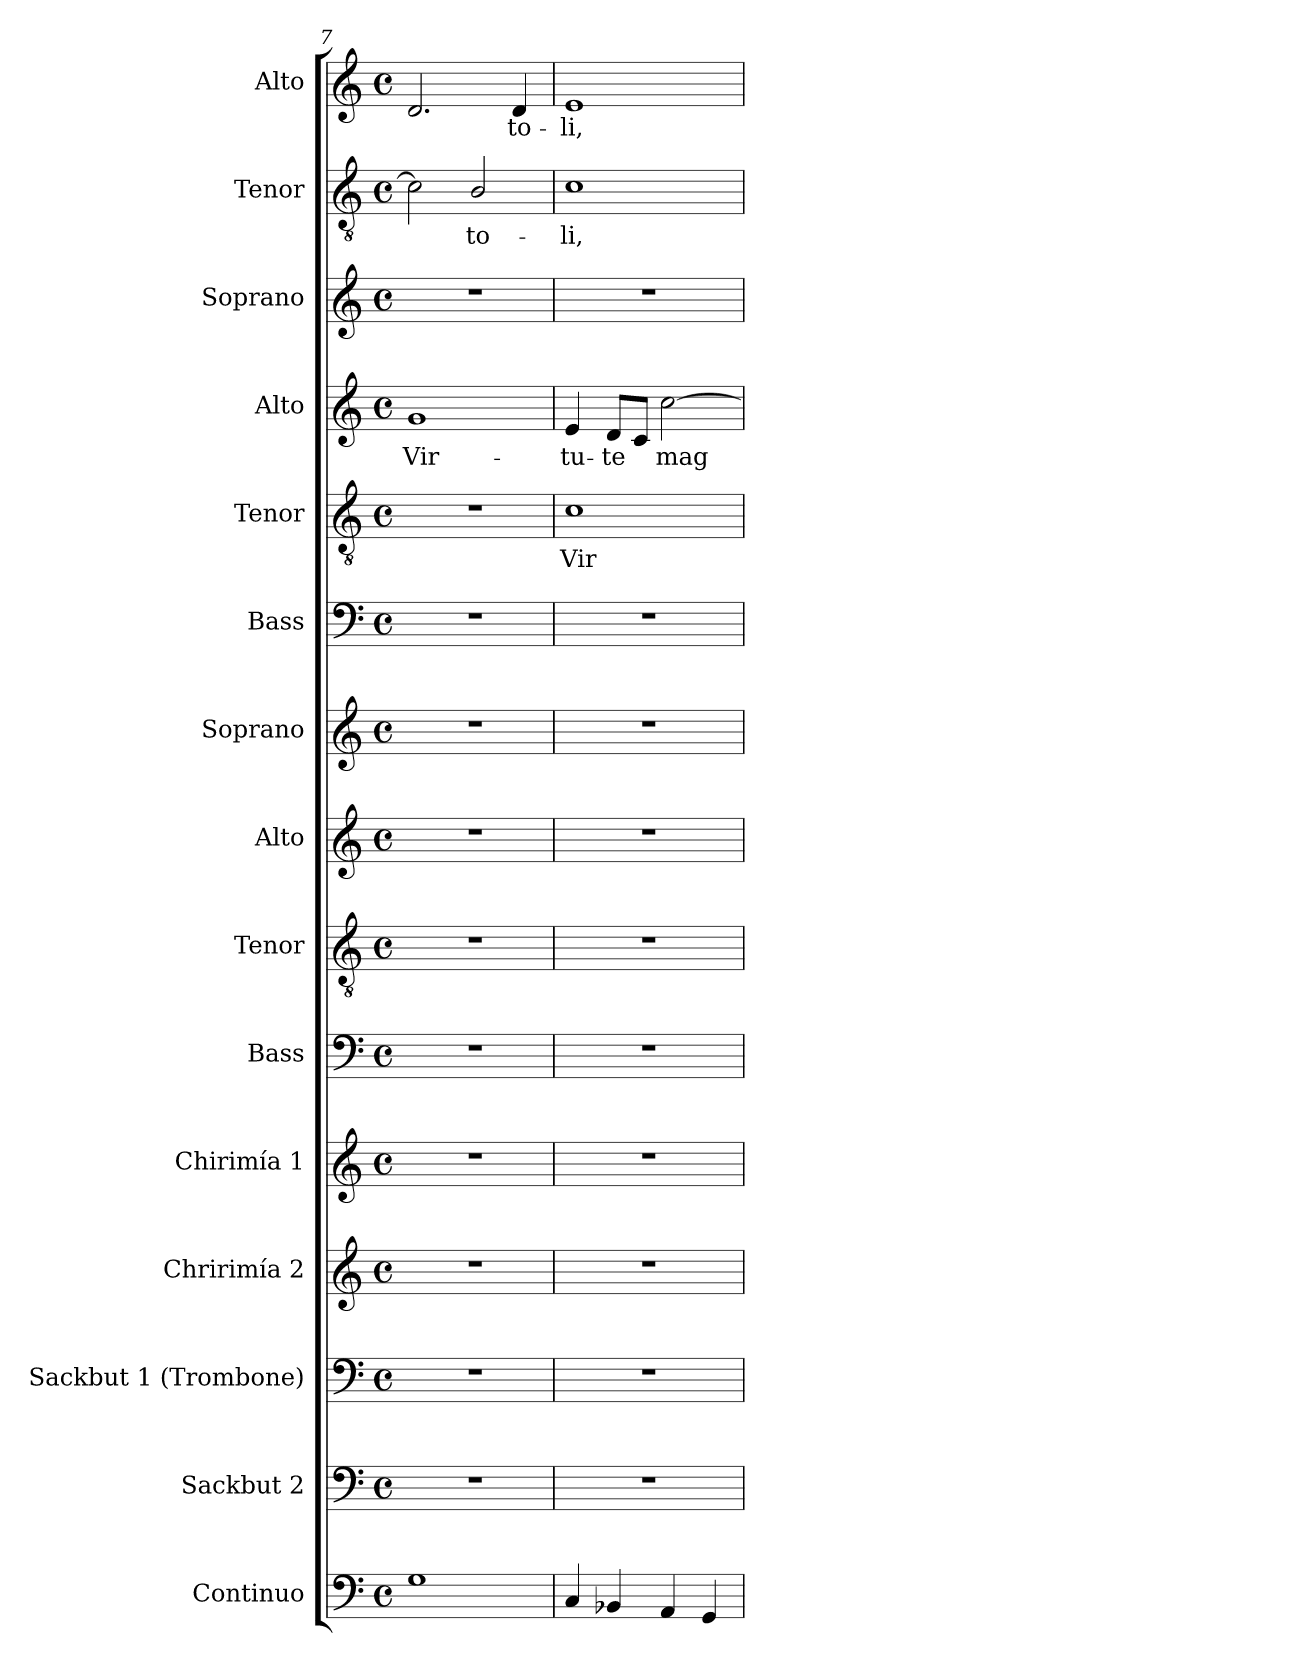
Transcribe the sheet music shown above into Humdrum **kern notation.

**kern	**kern	**kern	**kern	**kern	**kern	**kern	**kern	**kern	**kern	**kern	**text	**kern	**text	**kern	**kern	**text	**kern	**text
*part15	*part14	*part13	*part12	*part11	*part10	*part9	*part8	*part7	*part6	*part5	*part5	*part4	*part4	*part3	*part2	*part2	*part1	*part1
*staff15	*staff14	*staff13	*staff12	*staff11	*staff10	*staff9	*staff8	*staff7	*staff6	*staff5	*staff5	*staff4	*staff4	*staff3	*staff2	*staff2	*staff1	*staff1
*I"Continuo	*I"Sackbut 2	*I"Sackbut 1 (Trombone)	*I"Chririmía 2	*I"Chirimía 1	*I"Bass	*I"Tenor	*I"Alto	*I"Soprano	*I"Bass	*I"Tenor	*	*I"Alto	*	*I"Soprano	*I"Tenor	*	*I"Alto	*
*I'Cont.	*I'Scbt.	*I'Scbt.	*I'Chi.	*I'Chi.	*I'B.	*I'T.	*I'A.	*I'S.	*I'B.	*I'T.	*	*I'A.	*	*I'S.	*I'T.	*	*I'A.	*
*clefF4	*clefF4	*clefF4	*clefG2	*clefG2	*clefF4	*clefGv2	*clefG2	*clefG2	*clefF4	*clefGv2	*	*clefG2	*	*clefG2	*clefGv2	*	*clefG2	*
*	*	*	*	*	*	*ITrd7c12	*	*	*	*ITrd7c12	*	*	*	*	*ITrd7c12	*	*	*
*k[]	*k[]	*k[]	*k[]	*k[]	*k[]	*k[]	*k[]	*k[]	*k[]	*k[]	*	*k[]	*	*k[]	*k[]	*	*k[]	*
*C:	*C:	*C:	*C:	*C:	*C:	*C:	*C:	*C:	*C:	*C:	*	*C:	*	*C:	*C:	*	*C:	*
*M4/4	*M4/4	*M4/4	*M4/4	*M4/4	*M4/4	*M4/4	*M4/4	*M4/4	*M4/4	*M4/4	*	*M4/4	*	*M4/4	*M4/4	*	*M4/4	*
*met(c)	*met(c)	*met(c)	*met(c)	*met(c)	*met(c)	*met(c)	*met(c)	*met(c)	*met(c)	*met(c)	*	*met(c)	*	*met(c)	*met(c)	*	*met(c)	*
=7	=7	=7	=7	=7	=7	=7	=7	=7	=7	=7	=7	=7	=7	=7	=7	=7	=7	=7
!	!	!	!	!	!	!	!	!	!	!	!	!	!LO:LY:b:color=#000000	!	!	!	!	!
1Gi	1r	1r	1r	1r	1r	1r	1r	1r	1r	1r	.	1gi	Vir-	1r	2Ci\]	.	2.di/	.
!	!	!	!	!	!	!	!	!	!	!	!	!	!	!	!	!LO:LY:b:color=#000000	!	!
.	.	.	.	.	.	.	.	.	.	.	.	.	.	.	2BBi/	-to-	.	.
!	!	!	!	!	!	!	!	!	!	!	!	!	!	!	!	!	!	!LO:LY:b:color=#000000
.	.	.	.	.	.	.	.	.	.	.	.	.	.	.	.	.	4di/	-to-
!!LO:PB:g=z
=8	=8	=8	=8	=8	=8	=8	=8	=8	=8	=8	=8	=8	=8	=8	=8	=8	=8	=8
!	!	!	!	!	!	!	!	!	!	!	!LO:LY:b:color=#000000	!	!	!	!	!	!	!
!	!	!	!	!	!	!	!	!	!	!	!	!	!LO:LY:b:color=#000000	!	!	!	!	!
!	!	!	!	!	!	!	!	!	!	!	!	!	!	!	!	!LO:LY:b:color=#000000	!	!
!	!	!	!	!	!	!	!	!	!	!	!	!	!	!	!	!	!	!LO:LY:b:color=#000000
4Ci/	1r	1r	1r	1r	1r	1r	1r	1r	1r	1Ci	Vir-	4ei/	-tu-	1r	1Ci	-li,	1ei	-li,
!	!	!	!	!	!	!	!	!	!	!	!	!	!LO:LY:b:color=#000000	!	!	!	!	!
4BB-i/	.	.	.	.	.	.	.	.	.	.	.	8di/L	-te	.	.	.	.	.
.	.	.	.	.	.	.	.	.	.	.	.	8ci/J	.	.	.	.	.	.
!	!	!	!	!	!	!	!	!	!	!	!	!	!LO:LY:b:color=#000000	!	!	!	!	!
4AAi/	.	.	.	.	.	.	.	.	.	.	.	[>2cci\	mag-	.	.	.	.	.
4GGi/	.	.	.	.	.	.	.	.	.	.	.	.	.	.	.	.	.	.
=	=	=	=	=	=	=	=	=	=	=	=	=	=	=	=	=	=	=
*-	*-	*-	*-	*-	*-	*-	*-	*-	*-	*-	*-	*-	*-	*-	*-	*-	*-	*-
